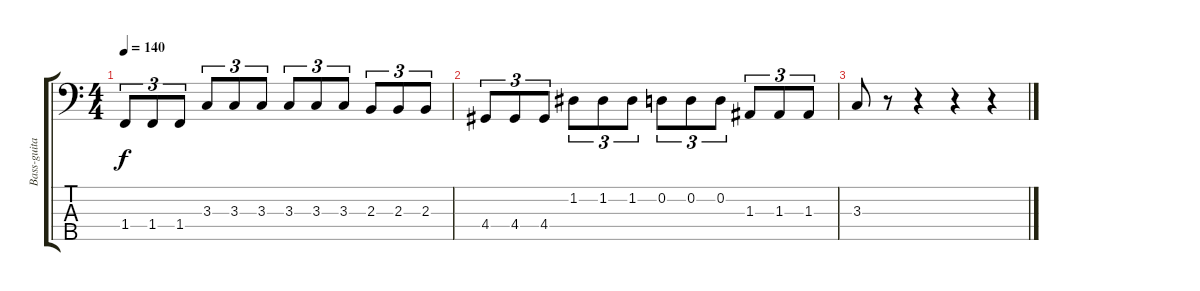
\track ("Bass-guitar - Vortex" "Bass-guita") {instrument electricbassfinger}
\staff {score tabs}
\tuning (G2 D2 A1 E1 B0) {hide}
\ts (4 4)
\tempo 140
\clef f4
\ks c
1.4.8{tu (3 2) dy f} 1.4.8{tu (3 2)} 1.4.8{tu (3 2)} 3.3.8{tu (3 2)} 3.3.8{tu (3 2)} 3.3.8{tu (3 2)} 3.3.8{tu (3 2)} 3.3.8{tu (3 2)} 3.3.8{tu (3 2)} 2.3.8{tu (3 2)} 2.3.8{tu (3 2)} 2.3.8{tu (3 2)} |
4.4.8{tu (3 2)} 4.4.8{tu (3 2)} 4.4.8{tu (3 2)} 1.2.8{tu (3 2)} 1.2.8{tu (3 2)} 1.2.8{tu (3 2)} 0.2.8{tu (3 2)} 0.2.8{tu (3 2)} 0.2.8{tu (3 2)} 1.3.8{tu (3 2)} 1.3.8{tu (3 2)} 1.3.8{tu (3 2)} |
3.3.8 r.8 r.4 r.4 r.4
